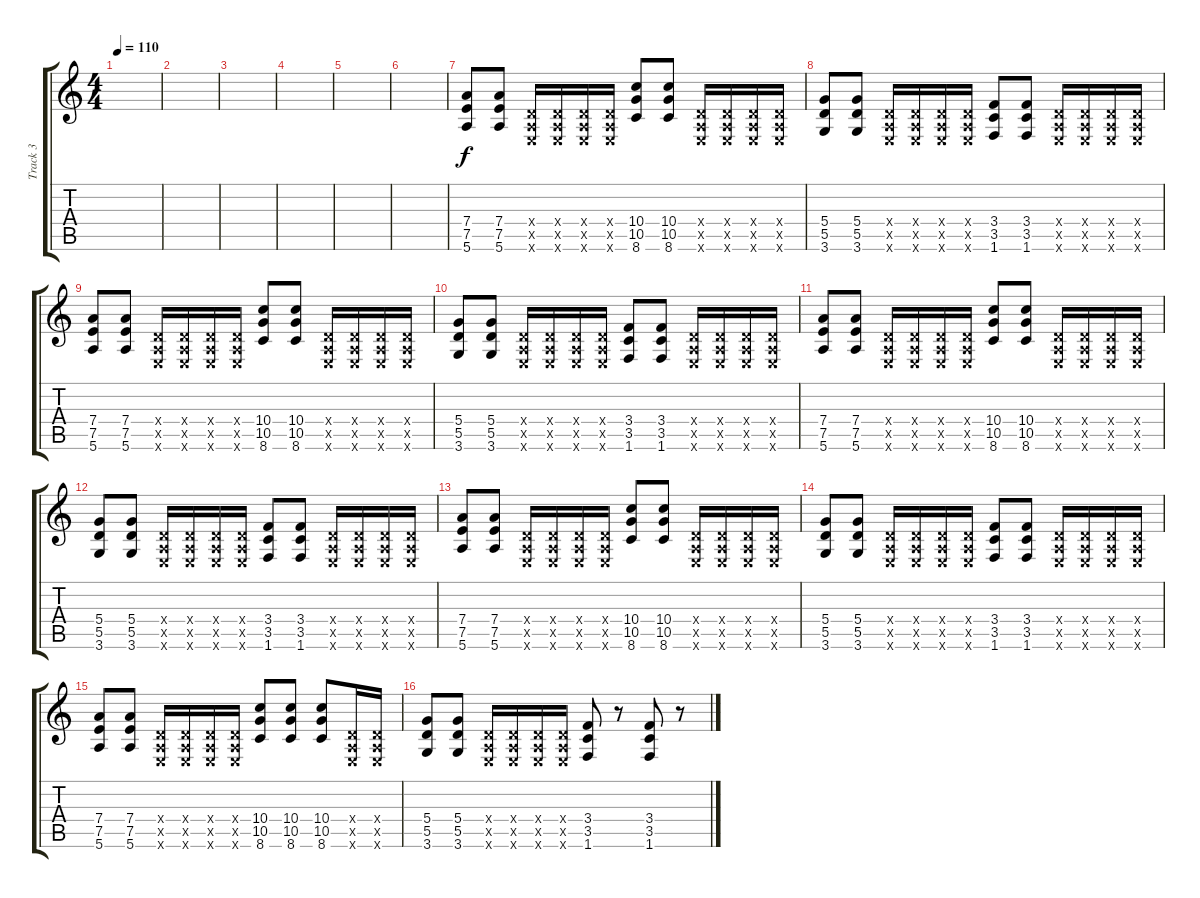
\track ("Track 3" "Track 3") {instrument acousticguitarnylon}
\staff {score tabs}
\tuning (E4 B3 G3 D3 A2 E2) {hide}
\ts (4 4)
\tempo 110
\clef g2
\ks c
|
|
|
|
|
|
(7.4 7.5 5.6).8 (7.4 7.5 5.6).8 (0.4{x} 0.5{x} 0.6{x}).16 (0.4{x} 0.5{x} 0.6{x}).16 (0.4{x} 0.5{x} 0.6{x}).16 (0.4{x} 0.5{x} 0.6{x}).16 (10.4 10.5 8.6).8 (10.4 10.5 8.6).8 (0.4{x} 0.5{x} 0.6{x}).16 (0.4{x} 0.5{x} 0.6{x}).16 (0.4{x} 0.5{x} 0.6{x}).16 (0.4{x} 0.5{x} 0.6{x}).16 |
(5.4 5.5 3.6).8 (5.4 5.5 3.6).8 (0.4{x} 0.5{x} 0.6{x}).16 (0.4{x} 0.5{x} 0.6{x}).16 (0.4{x} 0.5{x} 0.6{x}).16 (0.4{x} 0.5{x} 0.6{x}).16 (3.4 3.5 1.6).8 (3.4 3.5 1.6).8 (0.4{x} 0.5{x} 0.6{x}).16 (0.4{x} 0.5{x} 0.6{x}).16 (0.4{x} 0.5{x} 0.6{x}).16 (0.4{x} 0.5{x} 0.6{x}).16 |
(7.4 7.5 5.6).8 (7.4 7.5 5.6).8 (0.4{x} 0.5{x} 0.6{x}).16 (0.4{x} 0.5{x} 0.6{x}).16 (0.4{x} 0.5{x} 0.6{x}).16 (0.4{x} 0.5{x} 0.6{x}).16 (10.4 10.5 8.6).8 (10.4 10.5 8.6).8 (0.4{x} 0.5{x} 0.6{x}).16 (0.4{x} 0.5{x} 0.6{x}).16 (0.4{x} 0.5{x} 0.6{x}).16 (0.4{x} 0.5{x} 0.6{x}).16 |
(5.4 5.5 3.6).8 (5.4 5.5 3.6).8 (0.4{x} 0.5{x} 0.6{x}).16 (0.4{x} 0.5{x} 0.6{x}).16 (0.4{x} 0.5{x} 0.6{x}).16 (0.4{x} 0.5{x} 0.6{x}).16 (3.4 3.5 1.6).8 (3.4 3.5 1.6).8 (0.4{x} 0.5{x} 0.6{x}).16 (0.4{x} 0.5{x} 0.6{x}).16 (0.4{x} 0.5{x} 0.6{x}).16 (0.4{x} 0.5{x} 0.6{x}).16 |
(7.4 7.5 5.6).8 (7.4 7.5 5.6).8 (0.4{x} 0.5{x} 0.6{x}).16 (0.4{x} 0.5{x} 0.6{x}).16 (0.4{x} 0.5{x} 0.6{x}).16 (0.4{x} 0.5{x} 0.6{x}).16 (10.4 10.5 8.6).8 (10.4 10.5 8.6).8 (0.4{x} 0.5{x} 0.6{x}).16 (0.4{x} 0.5{x} 0.6{x}).16 (0.4{x} 0.5{x} 0.6{x}).16 (0.4{x} 0.5{x} 0.6{x}).16 |
(5.4 5.5 3.6).8 (5.4 5.5 3.6).8 (0.4{x} 0.5{x} 0.6{x}).16 (0.4{x} 0.5{x} 0.6{x}).16 (0.4{x} 0.5{x} 0.6{x}).16 (0.4{x} 0.5{x} 0.6{x}).16 (3.4 3.5 1.6).8 (3.4 3.5 1.6).8 (0.4{x} 0.5{x} 0.6{x}).16 (0.4{x} 0.5{x} 0.6{x}).16 (0.4{x} 0.5{x} 0.6{x}).16 (0.4{x} 0.5{x} 0.6{x}).16 |
(7.4 7.5 5.6).8 (7.4 7.5 5.6).8 (0.4{x} 0.5{x} 0.6{x}).16 (0.4{x} 0.5{x} 0.6{x}).16 (0.4{x} 0.5{x} 0.6{x}).16 (0.4{x} 0.5{x} 0.6{x}).16 (10.4 10.5 8.6).8 (10.4 10.5 8.6).8 (0.4{x} 0.5{x} 0.6{x}).16 (0.4{x} 0.5{x} 0.6{x}).16 (0.4{x} 0.5{x} 0.6{x}).16 (0.4{x} 0.5{x} 0.6{x}).16 |
(5.4 5.5 3.6).8 (5.4 5.5 3.6).8 (0.4{x} 0.5{x} 0.6{x}).16 (0.4{x} 0.5{x} 0.6{x}).16 (0.4{x} 0.5{x} 0.6{x}).16 (0.4{x} 0.5{x} 0.6{x}).16 (3.4 3.5 1.6).8 (3.4 3.5 1.6).8 (0.4{x} 0.5{x} 0.6{x}).16 (0.4{x} 0.5{x} 0.6{x}).16 (0.4{x} 0.5{x} 0.6{x}).16 (0.4{x} 0.5{x} 0.6{x}).16 |
(7.4 7.5 5.6).8 (7.4 7.5 5.6).8 (0.4{x} 0.5{x} 0.6{x}).16 (0.4{x} 0.5{x} 0.6{x}).16 (0.4{x} 0.5{x} 0.6{x}).16 (0.4{x} 0.5{x} 0.6{x}).16 (10.4 10.5 8.6).8 (10.4 10.5 8.6).8 (10.4 10.5 8.6).8 (0.4{x} 0.5{x} 0.6{x}).16 (0.4{x} 0.5{x} 0.6{x}).16 |
(5.4 5.5 3.6).8 (5.4 5.5 3.6).8 (0.4{x} 0.5{x} 0.6{x}).16 (0.4{x} 0.5{x} 0.6{x}).16 (0.4{x} 0.5{x} 0.6{x}).16 (0.4{x} 0.5{x} 0.6{x}).16 (3.4 3.5 1.6).8 r.8 (3.4 3.5 1.6).8 r.8
